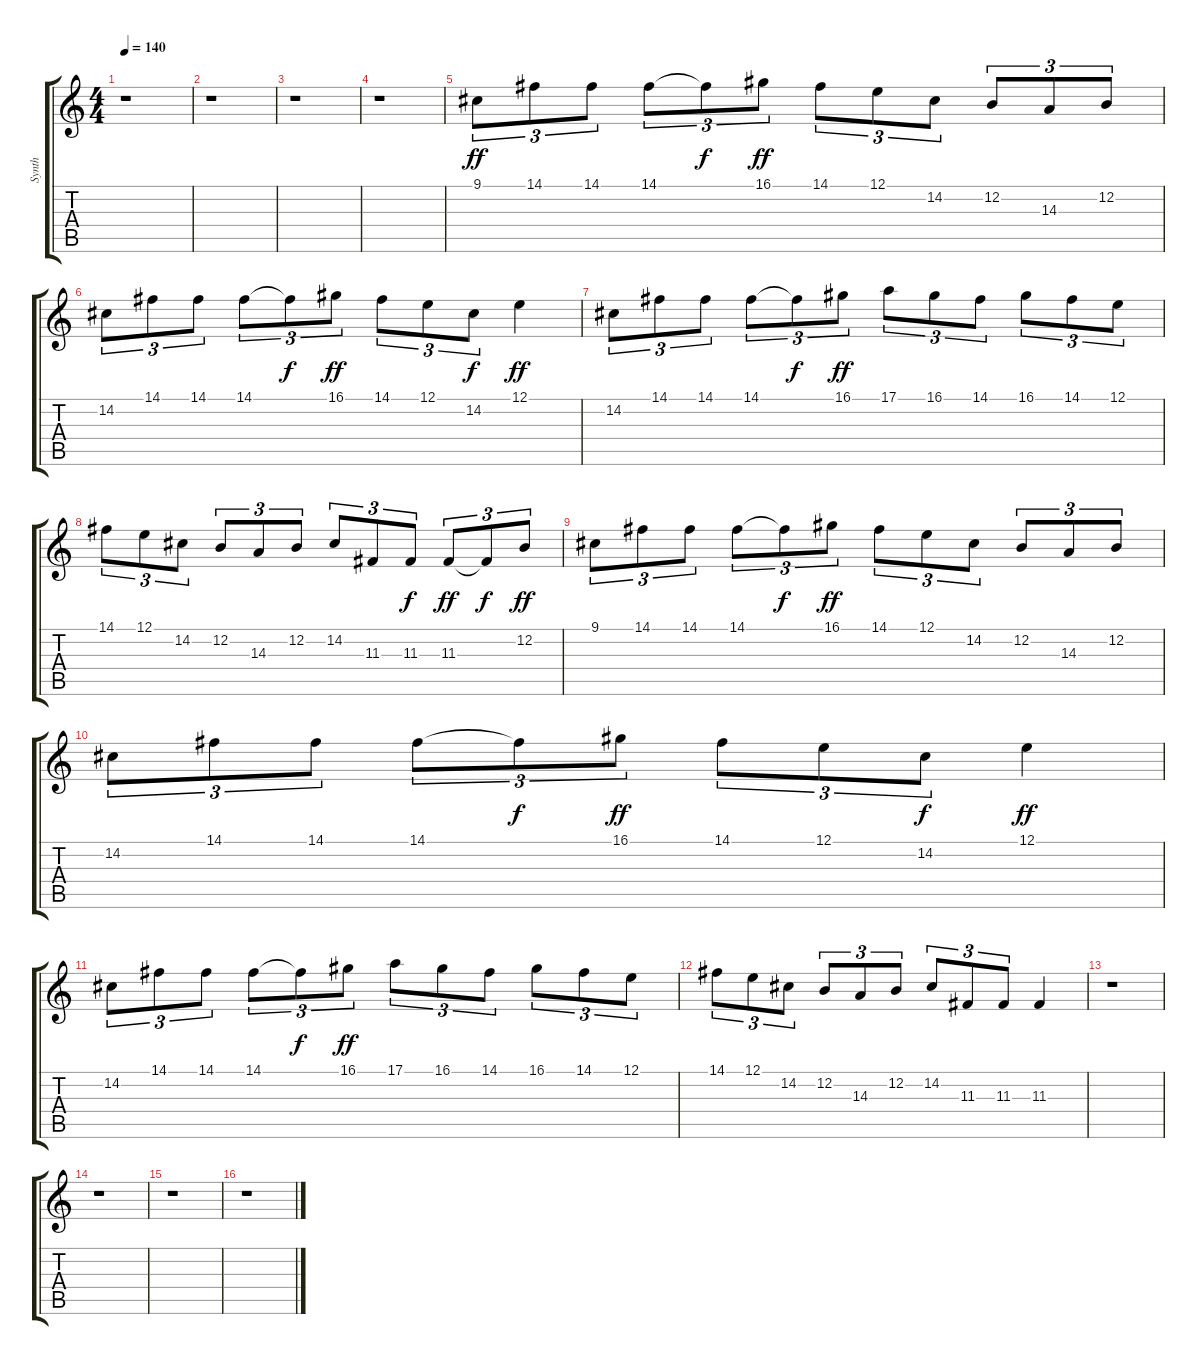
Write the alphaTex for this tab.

\track ("Synth" "Synth") {instrument stringensemble1}
\staff {score tabs}
\tuning (E4 B3 G3 D3 A2 E2) {hide}
\ts (4 4)
\tempo 140
\clef g2
\ks c
r.1{dy f} |
r.1 |
r.1 |
r.1 |
9.1.8{tu (3 2) dy ff volume 12 instrument stringensemble1} 14.1.8{tu (3 2)} 14.1.8{tu (3 2)} 14.1.8{tu (3 2)} 14.1{t}.8{tu (3 2) dy f} 16.1.8{tu (3 2) dy ff} 14.1.8{tu (3 2)} 12.1.8{tu (3 2)} 14.2.8{tu (3 2)} 12.2.8{tu (3 2)} 14.3.8{tu (3 2)} 12.2.8{tu (3 2)} |
14.2.8{tu (3 2)} 14.1.8{tu (3 2)} 14.1.8{tu (3 2)} 14.1.8{tu (3 2)} 14.1{t}.8{tu (3 2) dy f} 16.1.8{tu (3 2) dy ff} 14.1.8{tu (3 2)} 12.1.8{tu (3 2)} 14.2.8{tu (3 2) dy f} 12.1.4{dy ff} |
14.2.8{tu (3 2)} 14.1.8{tu (3 2)} 14.1.8{tu (3 2)} 14.1.8{tu (3 2)} 14.1{t}.8{tu (3 2) dy f} 16.1.8{tu (3 2) dy ff} 17.1.8{tu (3 2)} 16.1.8{tu (3 2)} 14.1.8{tu (3 2)} 16.1.8{tu (3 2)} 14.1.8{tu (3 2)} 12.1.8{tu (3 2)} |
14.1.8{tu (3 2)} 12.1.8{tu (3 2)} 14.2.8{tu (3 2)} 12.2.8{tu (3 2)} 14.3.8{tu (3 2)} 12.2.8{tu (3 2)} 14.2.8{tu (3 2)} 11.3.8{tu (3 2)} 11.3.8{tu (3 2) dy f} 11.3.8{tu (3 2) dy ff} 11.3{t}.8{tu (3 2) dy f} 12.2.8{tu (3 2) dy ff} |
9.1.8{tu (3 2)} 14.1.8{tu (3 2)} 14.1.8{tu (3 2)} 14.1.8{tu (3 2)} 14.1{t}.8{tu (3 2) dy f} 16.1.8{tu (3 2) dy ff} 14.1.8{tu (3 2)} 12.1.8{tu (3 2)} 14.2.8{tu (3 2)} 12.2.8{tu (3 2)} 14.3.8{tu (3 2)} 12.2.8{tu (3 2)} |
14.2.8{tu (3 2)} 14.1.8{tu (3 2)} 14.1.8{tu (3 2)} 14.1.8{tu (3 2)} 14.1{t}.8{tu (3 2) dy f} 16.1.8{tu (3 2) dy ff} 14.1.8{tu (3 2)} 12.1.8{tu (3 2)} 14.2.8{tu (3 2) dy f} 12.1.4{dy ff} |
14.2.8{tu (3 2)} 14.1.8{tu (3 2)} 14.1.8{tu (3 2)} 14.1.8{tu (3 2)} 14.1{t}.8{tu (3 2) dy f} 16.1.8{tu (3 2) dy ff} 17.1.8{tu (3 2)} 16.1.8{tu (3 2)} 14.1.8{tu (3 2)} 16.1.8{tu (3 2)} 14.1.8{tu (3 2)} 12.1.8{tu (3 2)} |
14.1.8{tu (3 2)} 12.1.8{tu (3 2)} 14.2.8{tu (3 2)} 12.2.8{tu (3 2)} 14.3.8{tu (3 2)} 12.2.8{tu (3 2)} 14.2.8{tu (3 2)} 11.3.8{tu (3 2)} 11.3.8{tu (3 2)} 11.3.4 |
r.1 |
r.1 |
r.1 |
r.1
